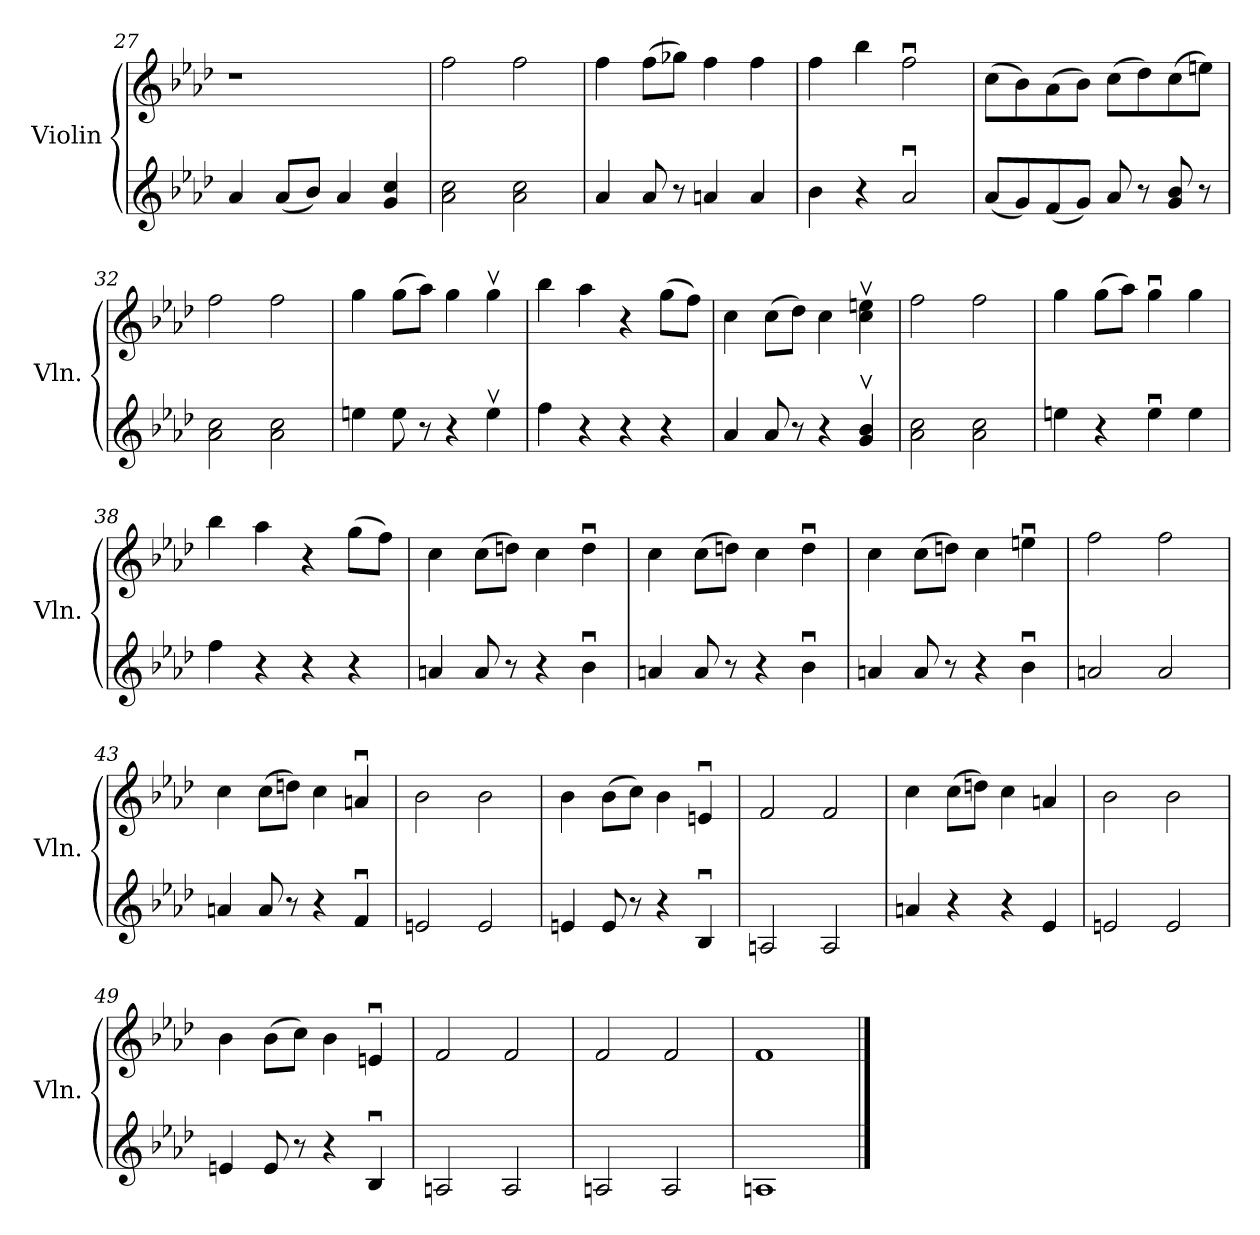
**kern	**kern
*part2	*part1
*staff2	*staff1
*I"Violin	*I"Violin
*I'Vln.	*I'Vln.
*clefG2	*clefG2
*k[b-e-a-d-]	*k[b-e-a-d-]
=27	=27
4a-/	1r
(<8a-/L	.
8b-/J)	.
4a-/	.
4g/ 4cc/	.
=28	=28
2a-\ 2cc\	2ff\
2a-\ 2cc\	2ff\
=29	=29
4a-/	4ff\
8a-/	(>8ff\L
8r	8gg-X\J)
4an/	4ff\
4a/	4ff\
=30	=30
4b-\	4ff\
4r	4bb-\
2a-u/	2ffu\
=31	=31
(<8a-/L	(>8cc\L
8g/)	8b-\)
(<8f/	(>8a-\
8g/J)	8b-\J)
8a-/	(>8cc\L
8r	8dd-\)
8g/ 8b-/	(>8cc\
8r	8een\J)
=32	=32
2a-\ 2cc\	2ff\
2a-\ 2cc\	2ff\
!!LO:LB:g=z
=33	=33
4een\	4gg\
8ee\	(>8gg\L
8r	8aa-\J)
4r	4gg\
4eev\	4ggv\
=34	=34
4ff\	4bb-\
4r	4aa-\
4r	4r
4r	(>8gg\L
.	8ff\J)
=35	=35
4a-/	4cc\
8a-/	(>8cc\L
8r	8dd-\J)
4r	4cc\
4g/v 4b-/v	4cc\v 4een\v
=36	=36
2a-\ 2cc\	2ff\
2a-\ 2cc\	2ff\
=37	=37
4een\	4gg\
4r	(>8gg\L
.	8aa-\J)
4eeu\	4ggu\
4ee\	4gg\
=38	=38
4ff\	4bb-\
4r	4aa-\
4r	4r
4r	(>8gg\L
.	8ff\J)
=39	=39
4an/	4cc\
8a/	(>8cc\L
8r	8ddn\J)
4r	4cc\
4b-u\	4ddu\
!!LO:PB:g=z
=40	=40
4an/	4cc\
8a/	(>8cc\L
8r	8ddn\J)
4r	4cc\
4b-u\	4ddu\
=41	=41
4an/	4cc\
8a/	(>8cc\L
8r	8ddn\J)
4r	4cc\
4b-u\	4eenu\
=42	=42
2an/	2ff\
2a/	2ff\
=43	=43
4an/	4cc\
8a/	(>8cc\L
8r	8ddn\J)
4r	4cc\
4fu/	4anu/
=44	=44
2en/	2b-\
2e/	2b-\
=45	=45
4en/	4b-\
8e/	(>8b-\L
8r	8cc\J)
4r	4b-\
4B-u/	4enu/
=46	=46
2An/	2f/
2A/	2f/
=47	=47
4an/	4cc\
4r	(>8cc\L
.	8ddn\J)
4r	4cc\
4e-/	4an/
!!LO:LB:g=z
=48	=48
2en/	2b-\
2e/	2b-\
=49	=49
4en/	4b-\
8e/	(>8b-\L
8r	8cc\J)
4r	4b-\
4B-u/	4enu/
=50	=50
2An/	2f/
2A/	2f/
=51	=51
2An/	2f/
2A/	2f/
=52	=52
1An	1f
==	==
*-	*-
